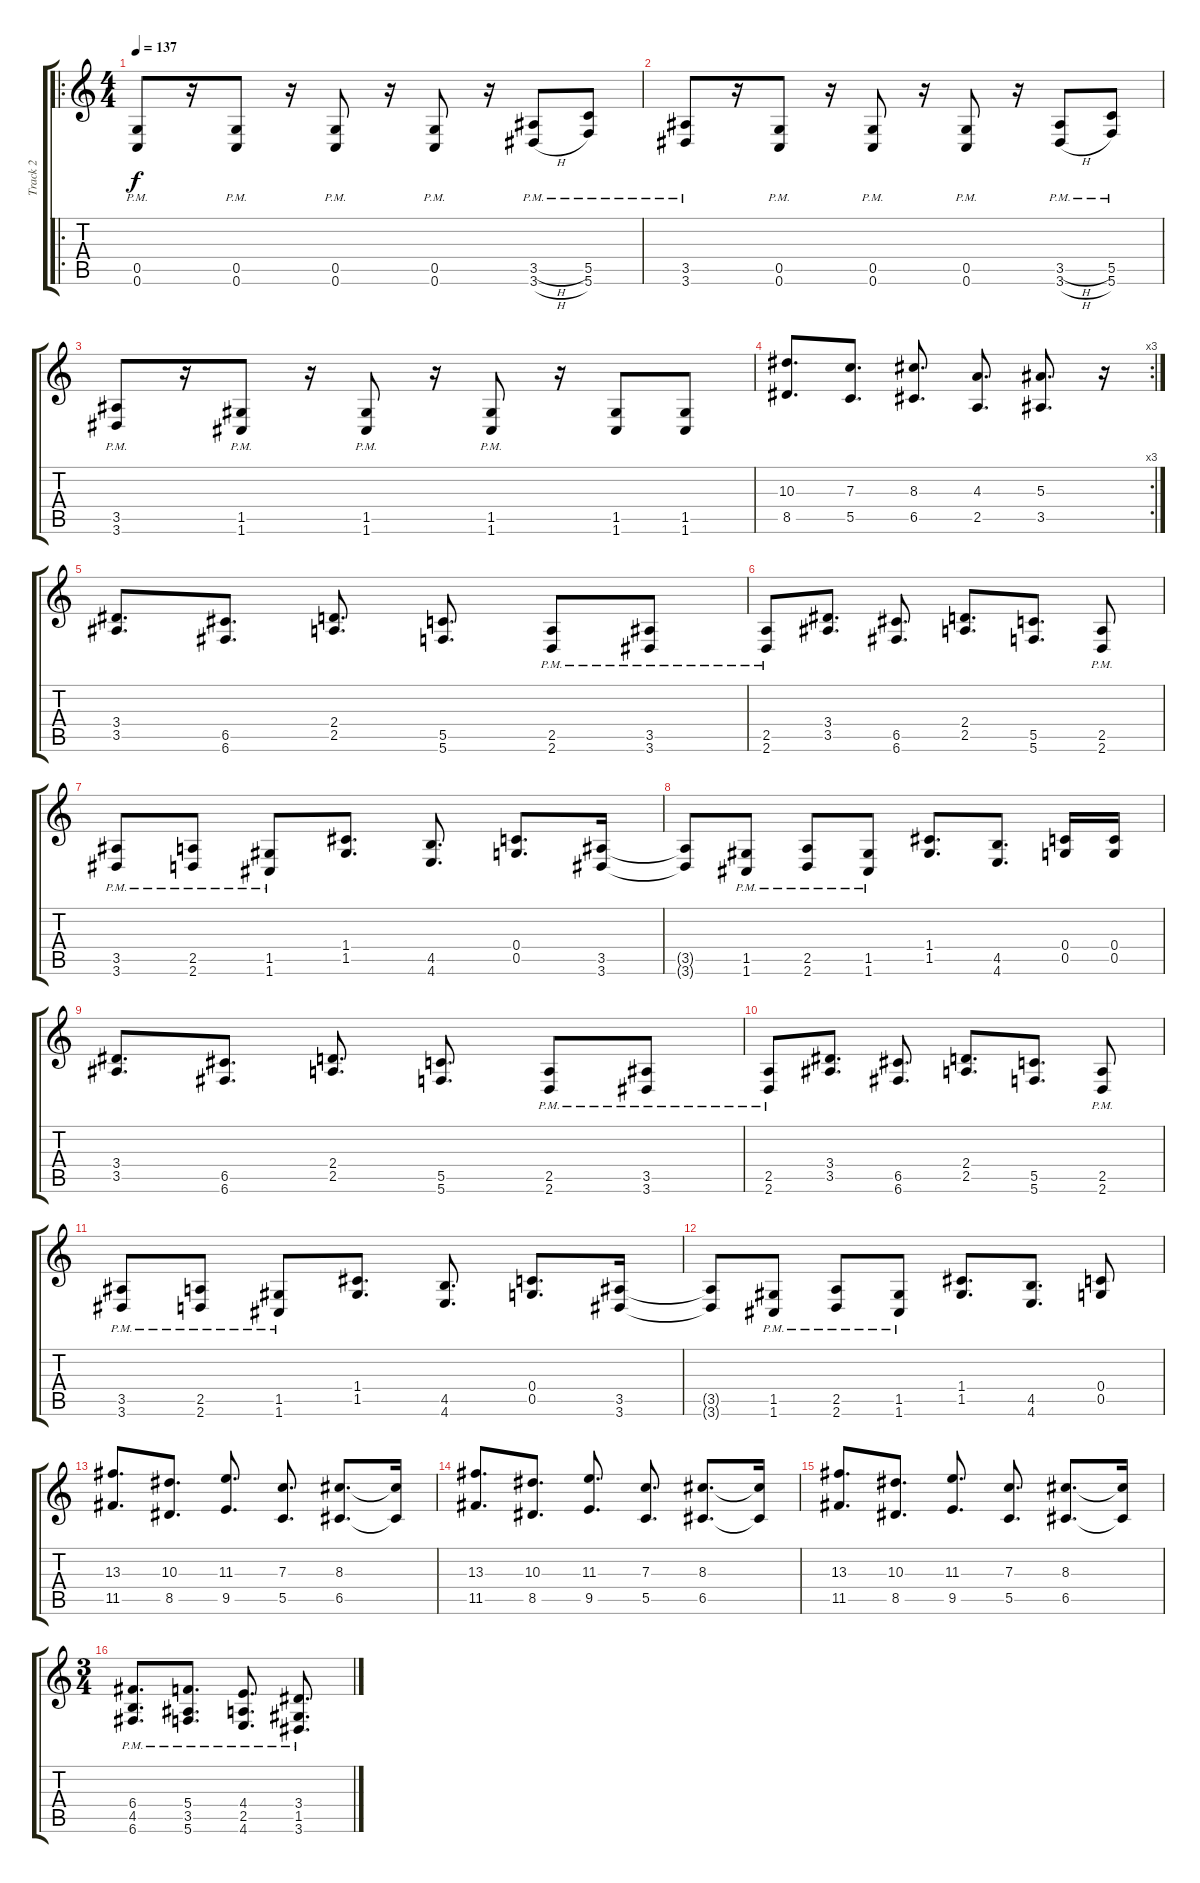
\track ("Track 2" "Track 2") {instrument distortionguitar}
\staff {score tabs}
\tuning (D4 A3 F3 C3 G2 C2) {hide}
\ro
\ts (4 4)
\tempo 137
\clef g2
\ks c
(0.5{pm} 0.6{pm}).8{dy f} r.16 (0.5{pm} 0.6{pm}).8 r.16 (0.5{pm} 0.6{pm}).8 r.16 (0.5{pm} 0.6{pm}).8 r.16 (3.5{h pm} 3.6{h pm}).8 (5.5{pm} 5.6{pm}).8 |
(3.5{pm} 3.6{pm}).8 r.16 (0.5{pm} 0.6{pm}).8 r.16 (0.5{pm} 0.6{pm}).8 r.16 (0.5{pm} 0.6{pm}).8 r.16 (3.5{h pm} 3.6{h pm}).8 (5.5{pm} 5.6{pm}).8 |
(3.5{pm} 3.6{pm}).8 r.16 (1.5{pm} 1.6{pm}).8 r.16 (1.5{pm} 1.6{pm}).8 r.16 (1.5{pm} 1.6{pm}).8 r.16 (1.5 1.6).8 (1.5 1.6).8 |
\rc 3
(10.3 8.5).8{d} (7.3 5.5).8{d} (8.3 6.5).8{d} (4.3 2.5).8{d} (5.3 3.5).8{d} r.16 |
(3.4 3.5).8{d} (6.5 6.6).8{d} (2.4 2.5).8{d} (5.5 5.6).8{d} (2.5{pm} 2.6{pm}).8 (3.5{pm} 3.6{pm}).8 |
(2.5{pm} 2.6{pm}).8 (3.4 3.5).8{d} (6.5 6.6).8{d} (2.4 2.5).8{d} (5.5 5.6).8{d} (2.5{pm} 2.6{pm}).8 |
(3.5{pm} 3.6{pm}).8 (2.5{pm} 2.6{pm}).8 (1.5{pm} 1.6{pm}).8 (1.4 1.5).8{d} (4.5 4.6).8{d} (0.4 0.5).8{d} (3.5 3.6).16 |
(3.5{t} 3.6{t}).8 (1.5{pm} 1.6{pm}).8 (2.5{pm} 2.6{pm}).8 (1.5{pm} 1.6{pm}).8 (1.4 1.5).8{d} (4.5 4.6).8{d} (0.4 0.5).16 (0.4 0.5).16 |
(3.4 3.5).8{d} (6.5 6.6).8{d} (2.4 2.5).8{d} (5.5 5.6).8{d} (2.5{pm} 2.6{pm}).8 (3.5{pm} 3.6{pm}).8 |
(2.5{pm} 2.6{pm}).8 (3.4 3.5).8{d} (6.5 6.6).8{d} (2.4 2.5).8{d} (5.5 5.6).8{d} (2.5{pm} 2.6{pm}).8 |
(3.5{pm} 3.6{pm}).8 (2.5{pm} 2.6{pm}).8 (1.5{pm} 1.6{pm}).8 (1.4 1.5).8{d} (4.5 4.6).8{d} (0.4 0.5).8{d} (3.5 3.6).16 |
(3.5{t} 3.6{t}).8 (1.5{pm} 1.6{pm}).8 (2.5{pm} 2.6{pm}).8 (1.5{pm} 1.6{pm}).8 (1.4 1.5).8{d} (4.5 4.6).8{d} (0.4 0.5).8 |
(13.3 11.5).8{d} (10.3 8.5).8{d} (11.3 9.5).8{d} (7.3 5.5).8{d} (8.3 6.5).8{d} (8.3{t} 6.5{t}).16 |
(13.3 11.5).8{d} (10.3 8.5).8{d} (11.3 9.5).8{d} (7.3 5.5).8{d} (8.3 6.5).8{d} (8.3{t} 6.5{t}).16 |
(13.3 11.5).8{d} (10.3 8.5).8{d} (11.3 9.5).8{d} (7.3 5.5).8{d} (8.3 6.5).8{d} (8.3{t} 6.5{t}).16 |
\ts (3 4)
(6.4{pm} 4.5{pm} 6.6{pm}).8{d} (5.4{pm} 3.5{pm} 5.6{pm}).8{d} (4.4{pm} 2.5{pm} 4.6{pm}).8{d} (3.4{pm} 1.5{pm} 3.6{pm}).8{d}
